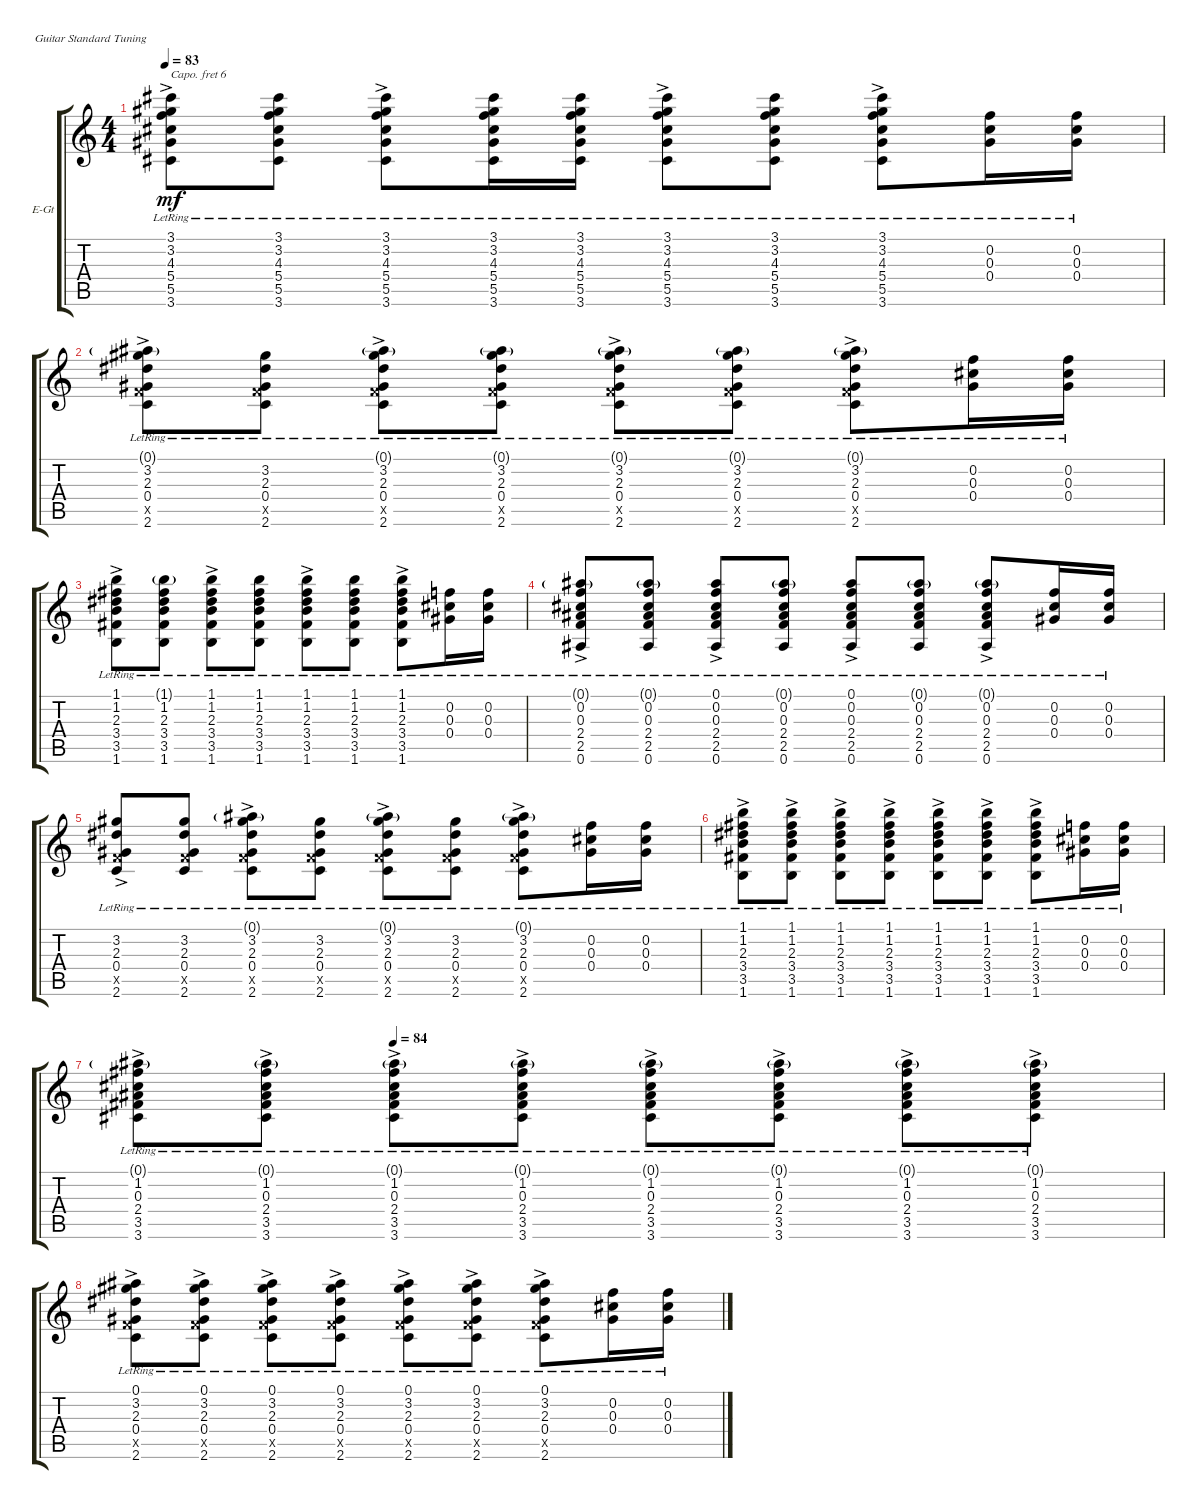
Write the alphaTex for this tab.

\defaultSystemsLayout 4
\bracketExtendMode groupsimilarinstruments
\firstSystemTrackNameOrientation horizontal
\otherSystemsTrackNameOrientation horizontal
\track ("Gtr. 1 (clean)" "E-Gt") {instrument electricguitarclean}
\staff {score tabs}
\capo 6
\tuning (E4 B3 G3 D3 A2 E2)
\ts (4 4)
\tempo 83
\clef g2
\ks c
(3.6{ac lr} 5.5{lr} 5.4{lr} 4.3{lr} 3.1 3.2).8{dy mf} (3.6{lr} 5.5{lr} 5.4{lr} 4.3{lr} 3.1 3.2).8 (3.6{ac lr} 5.5{lr} 5.4{lr} 4.3{lr} 3.1 3.2).8 (3.6{lr} 5.5{lr} 5.4{lr} 4.3{lr} 3.1 3.2).16 (3.6{lr} 5.5{lr} 5.4{lr} 4.3{lr} 3.1 3.2).16 (3.6{ac lr} 5.5{lr} 5.4{lr} 4.3{lr} 3.1 3.2).8 (3.6{lr} 5.5{lr} 5.4{lr} 4.3{lr} 3.1 3.2).8 (3.6{ac lr} 5.5{lr} 5.4{lr} 4.3{lr} 3.1 3.2).8 (0.4{lr} 0.3{lr} 0.2).16 (0.4{lr} 0.3{lr} 0.2).16 |
(2.6{ac lr} 2.5{x} 0.4{lr} 2.3{lr} 3.2{lr} 0.1{g}).8 (2.6{lr} 2.5{x} 0.4{lr} 2.3{lr} 3.2{lr}).8 (2.6{ac lr} 2.5{x} 0.4{lr} 2.3{lr} 3.2{lr} 0.1{g}).8 (2.6{lr} 2.5{x} 0.4{lr} 2.3{lr} 3.2{lr} 0.1{g}).8 (2.6{ac lr} 2.5{x} 0.4{lr} 2.3{lr} 3.2{lr} 0.1{g}).8 (2.6{lr} 2.5{x} 0.4{lr} 2.3{lr} 3.2{lr} 0.1{g}).8 (2.6{ac lr} 2.5{x} 0.4{lr} 2.3{lr} 3.2{lr} 0.1{g}).8 (0.4{lr} 0.3{lr} 0.2).16 (0.4{lr} 0.3{lr} 0.2).16 |
(1.6{ac lr} 3.5{lr} 3.4{lr} 2.3{lr} 1.1 1.2).8 (1.6{lr} 3.5{lr} 3.4{lr} 2.3{lr} 1.2 1.1{g}).8 (1.6{ac lr} 3.5{lr} 3.4{lr} 2.3{lr} 1.2 1.1).8 (1.6{lr} 3.5{lr} 3.4{lr} 2.3{lr} 1.1 1.2).8 (1.6{ac lr} 3.5{lr} 3.4{lr} 2.3{lr} 1.1 1.2).8 (1.6{lr} 3.5{lr} 3.4{lr} 2.3{lr} 1.1 1.2).8 (1.6{ac lr} 3.5{lr} 3.4{lr} 2.3{lr} 1.1 1.2).8 (0.4{lr} 0.3{lr} 0.2).16 (0.4{lr} 0.3{lr} 0.2).16 |
(2.5{lr} 2.4{lr} 0.3{lr} 0.6{ac lr} 0.2{lr} 0.1{g}).8 (0.6{lr} 2.5{lr} 2.4{lr} 0.3 0.2 0.1{g}).8 (2.5{lr} 2.4{lr} 0.3{lr} 0.6{ac lr} 0.2{lr} 0.1).8 (0.6{lr} 2.5{lr} 2.4{lr} 0.3 0.2 0.1{g}).8 (2.5{lr} 2.4{lr} 0.3{lr} 0.6{ac lr} 0.2{lr} 0.1).8 (0.6{lr} 2.5{lr} 2.4{lr} 0.3 0.2 0.1{g}).8 (2.5{lr} 2.4{lr} 0.3{lr} 0.6{ac lr} 0.2{lr} 0.1{g}).8 (0.4{lr} 0.3{lr} 0.2).16 (0.4{lr} 0.3{lr} 0.2).16 |
(2.6{ac lr} 2.5{x} 0.4{lr} 2.3{lr} 3.2{lr}).8 (2.6{lr} 2.5{x} 0.4{lr} 2.3{lr} 3.2{lr}).8 (2.6{ac lr} 2.5{x} 0.4{lr} 2.3{lr} 3.2{lr} 0.1{g}).8 (2.6{lr} 2.5{x} 0.4{lr} 2.3{lr} 3.2{lr}).8 (2.6{ac lr} 2.5{x} 0.4{lr} 2.3{lr} 3.2{lr} 0.1{g}).8 (2.6{lr} 2.5{x} 0.4{lr} 2.3{lr} 3.2{lr}).8 (2.6{ac lr} 2.5{x} 0.4{lr} 2.3{lr} 3.2{lr} 0.1{g}).8 (0.4{lr} 0.3{lr} 0.2).16 (0.4{lr} 0.3{lr} 0.2).16 |
(1.6{ac lr} 3.5{lr} 3.4{lr} 2.3{lr} 1.1 1.2).8 (1.6{ac lr} 3.5{lr} 3.4{lr} 2.3{lr} 1.1 1.2).8 (1.6{ac lr} 3.5{lr} 3.4{lr} 2.3{lr} 1.1 1.2).8 (1.6{ac lr} 3.5{lr} 3.4{lr} 2.3{lr} 1.1 1.2).8 (1.6{ac lr} 3.5{lr} 3.4{lr} 2.3{lr} 1.1 1.2).8 (1.6{ac lr} 3.5{lr} 3.4{lr} 2.3{lr} 1.1 1.2).8 (1.6{ac lr} 3.5{lr} 3.4{lr} 2.3{lr} 1.1 1.2).8 (0.4{lr} 0.3{lr} 0.2).16 (0.4{lr} 0.3{lr} 0.2).16 |
\tempo (84 0.25)
(3.6{ac lr} 3.5{lr} 2.4{lr} 0.3{lr} 1.2{lr} 0.1{g}).8 (3.6{ac lr} 3.5{lr} 2.4{lr} 0.3{lr} 1.2{lr} 0.1{g}).8 (3.6{ac lr} 3.5{lr} 2.4{lr} 0.3{lr} 1.2{lr} 0.1{g}).8 (3.6{ac lr} 3.5{lr} 2.4{lr} 0.3{lr} 1.2{lr} 0.1{g}).8 (3.6{ac lr} 3.5{lr} 2.4{lr} 0.3{lr} 1.2{lr} 0.1{g}).8 (3.6{ac lr} 3.5{lr} 2.4{lr} 0.3{lr} 1.2{lr} 0.1{g}).8 (3.6{ac lr} 3.5{lr} 2.4{lr} 0.3{lr} 1.2{lr} 0.1{g}).8 (3.6{ac lr} 3.5{lr} 2.4{lr} 0.3{lr} 1.2{lr} 0.1{g}).8 |
(2.6{ac lr} 2.5{x} 0.4{lr} 2.3{lr} 3.2{lr} 0.1).8 (2.6{ac lr} 2.5{x} 0.4{lr} 2.3{lr} 3.2{lr} 0.1).8 (2.6{ac lr} 2.5{x} 0.4{lr} 2.3{lr} 3.2{lr} 0.1).8 (2.6{ac lr} 2.5{x} 0.4{lr} 2.3{lr} 3.2{lr} 0.1).8 (2.6{ac lr} 2.5{x} 0.4{lr} 2.3{lr} 3.2{lr} 0.1).8 (2.6{ac lr} 2.5{x} 0.4{lr} 2.3{lr} 3.2{lr} 0.1).8 (2.6{ac lr} 2.5{x} 0.4{lr} 2.3{lr} 3.2{lr} 0.1).8 (0.4{lr} 0.3{lr} 0.2).16 (0.4{lr} 0.3{lr} 0.2).16
